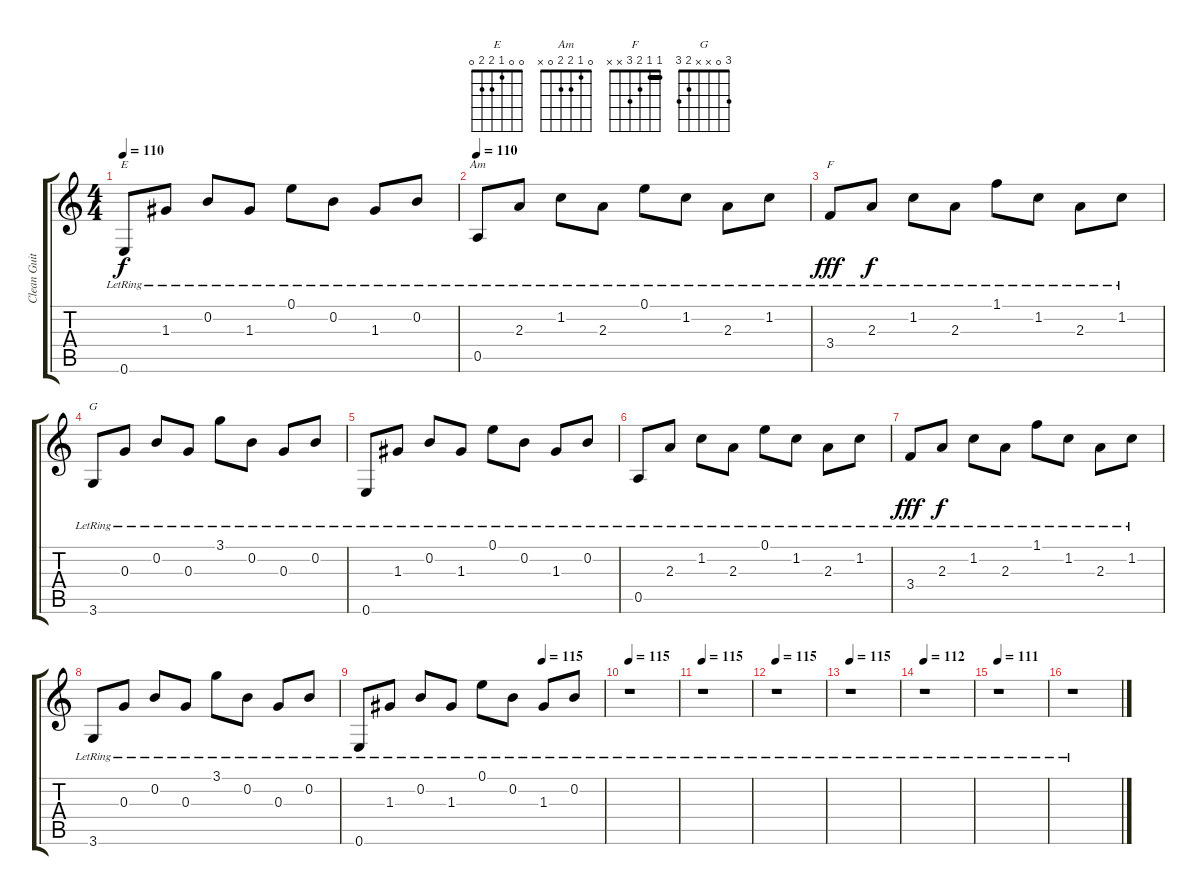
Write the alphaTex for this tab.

\track ("Clean Guitar" "Clean Guit") {instrument electricguitarclean}
\staff {score tabs}
\tuning (E4 B3 G3 D3 A2 E2) {hide}
\chord ("E" 0 0 1 2 2 0)
\chord ("Am" 0 1 2 2 0 x)
\chord ("F" 1 1 2 3 x x) {barre 1}
\chord ("G" 3 0 x x 2 3)
\ts (4 4)
\tempo 110
\clef g2
\ks c
0.6{lr}.8{ch "E" dy f} 1.3{lr}.8 0.2{lr}.8 1.3{lr}.8 0.1{lr}.8 0.2{lr}.8 1.3{lr}.8 0.2{lr}.8 |
\tempo 110
0.5{lr}.8{ch "Am"} 2.3{lr}.8 1.2{lr}.8 2.3{lr}.8 0.1{lr}.8 1.2{lr}.8 2.3{lr}.8 1.2{lr}.8 |
3.4{lr}.8{ch "F" dy fff} 2.3{lr}.8{dy f} 1.2{lr}.8 2.3{lr}.8 1.1{lr}.8 1.2{lr}.8 2.3{lr}.8 1.2{lr}.8 |
3.6{lr}.8{ch "G"} 0.3{lr}.8 0.2{lr}.8 0.3{lr}.8 3.1{lr}.8 0.2{lr}.8 0.3{lr}.8 0.2{lr}.8 |
0.6{lr}.8 1.3{lr}.8 0.2{lr}.8 1.3{lr}.8 0.1{lr}.8 0.2{lr}.8 1.3{lr}.8 0.2{lr}.8 |
0.5{lr}.8 2.3{lr}.8 1.2{lr}.8 2.3{lr}.8 0.1{lr}.8 1.2{lr}.8 2.3{lr}.8 1.2{lr}.8 |
3.4{lr}.8{dy fff} 2.3{lr}.8{dy f} 1.2{lr}.8 2.3{lr}.8 1.1{lr}.8 1.2{lr}.8 2.3{lr}.8 1.2{lr}.8 |
3.6{lr}.8 0.3{lr}.8 0.2{lr}.8 0.3{lr}.8 3.1{lr}.8 0.2{lr}.8 0.3{lr}.8 0.2{lr}.8 |
\tempo (115 0.75)
0.6{lr}.8 1.3{lr}.8 0.2{lr}.8 1.3{lr}.8 0.1{lr}.8 0.2{lr}.8 1.3{lr}.8 0.2{lr}.8 |
\tempo 115
r.1 |
\tempo 115
r.1 |
\tempo 115
r.1 |
\tempo 115
r.1 |
\tempo 112
r.1 |
\tempo 111
r.1 |
r.1
